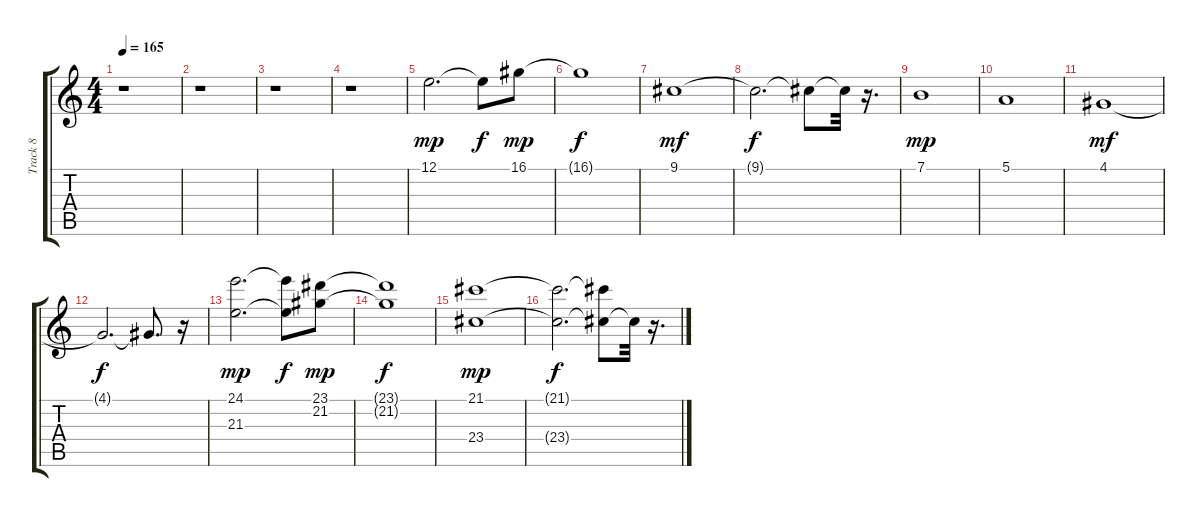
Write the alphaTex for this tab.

\track ("Track 8" "Track 8") {instrument stringensemble1}
\staff {score tabs}
\tuning (E4 B3 G3 D3 A2 E2) {hide}
\ts (4 4)
\tempo 165
\clef g2
\ks c
r.1{dy mp} |
r.1 |
r.1 |
r.1 |
12.1.2{d} 12.1{t}.8{dy f} 16.1.8{dy mp} |
16.1{t}.1{dy f} |
9.1.1{dy mf} |
9.1{t}.2{d dy f} 9.1{t}.8 9.1{t}.32 r.16{d} |
7.1.1{dy mp} |
5.1.1 |
4.1.1{dy mf} |
4.1{t}.2{d dy f} 4.1{t}.8{d} r.16 |
(24.1 21.3).2{d dy mp} (24.1{t} 21.3{t}).8{dy f} (23.1 21.2).8{dy mp} |
(23.1{t} 21.2{t}).1{dy f} |
(21.1 23.4).1{dy mp} |
(21.1{t} 23.4{t}).2{d dy f} (21.1{t} 23.4{t}).8 23.4{t}.32 r.16{d}
